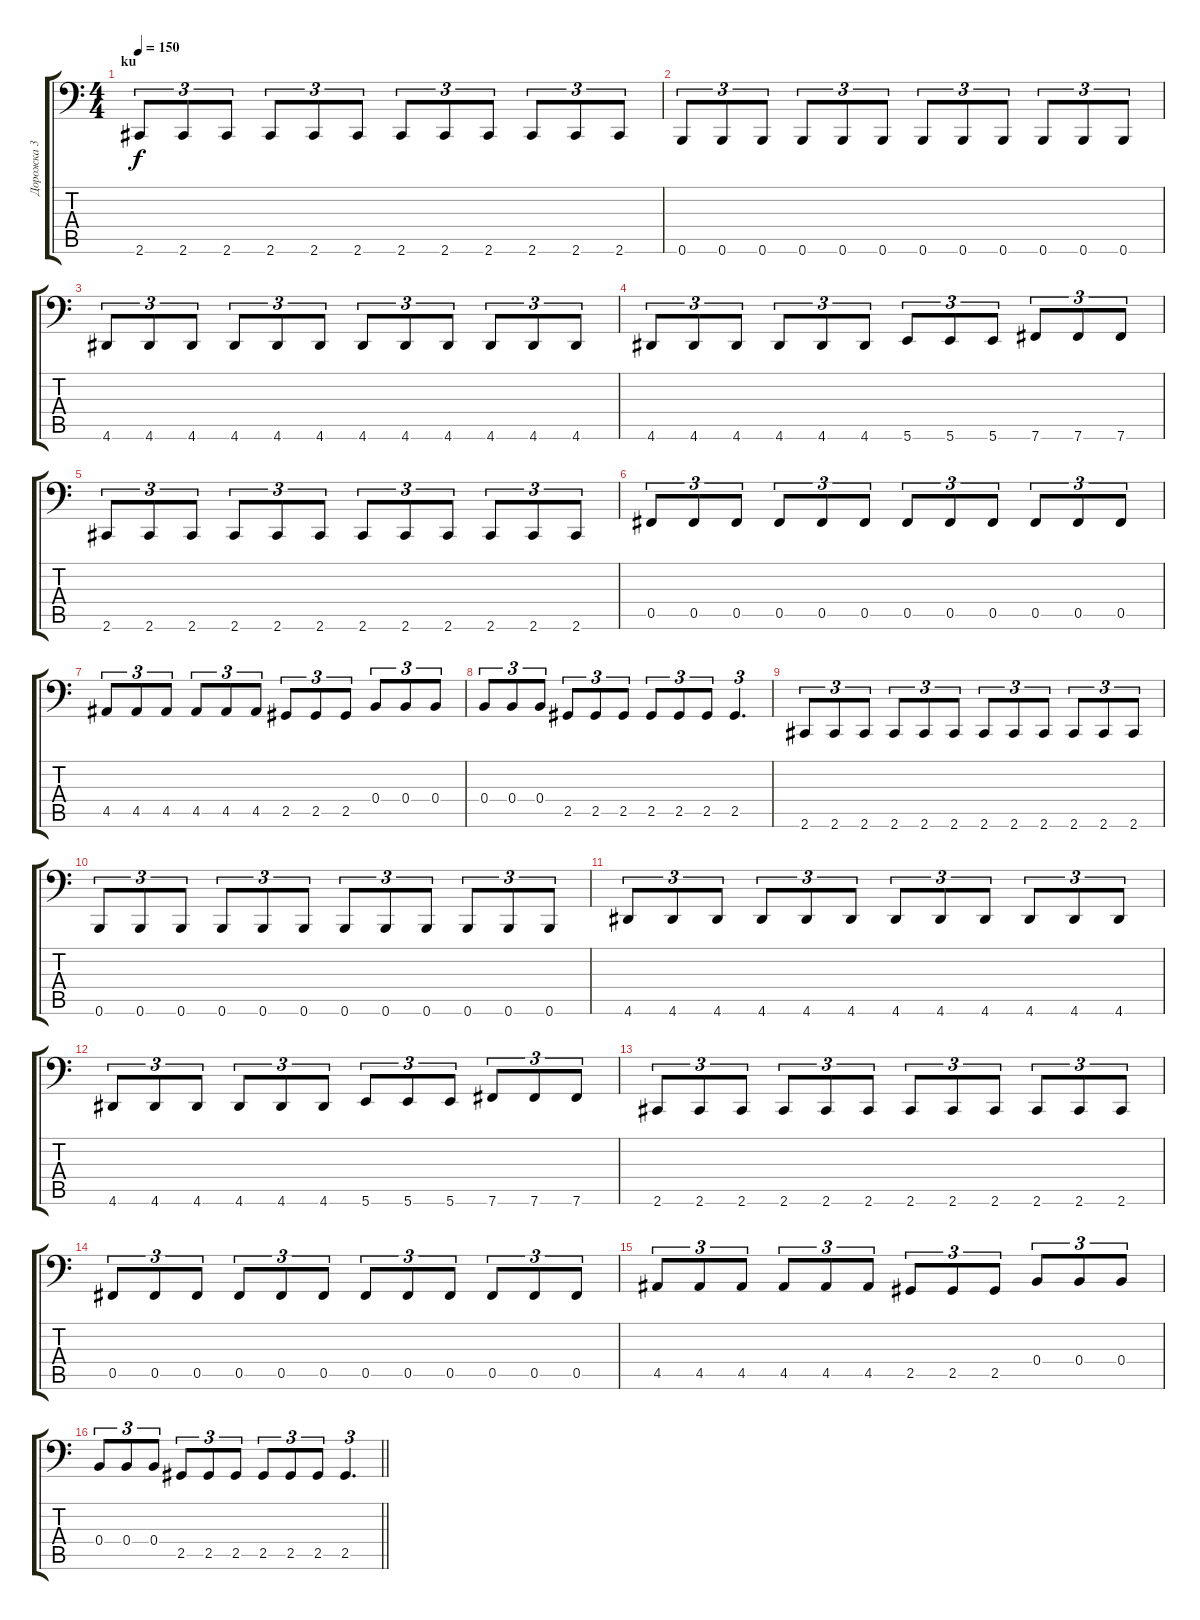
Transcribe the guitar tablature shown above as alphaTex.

\track ("Дорожка 3" "Дорожка 3") {instrument electricbassfinger}
\staff {score tabs}
\tuning (Db3 Ab2 E2 B1 Gb1 B0) {hide}
\ts (4 4)
\section ("" "ku")
\tempo 150
\clef f4
\ks c
2.6.8{tu (3 2) dy f} 2.6.8{tu (3 2)} 2.6.8{tu (3 2)} 2.6.8{tu (3 2)} 2.6.8{tu (3 2)} 2.6.8{tu (3 2)} 2.6.8{tu (3 2)} 2.6.8{tu (3 2)} 2.6.8{tu (3 2)} 2.6.8{tu (3 2)} 2.6.8{tu (3 2)} 2.6.8{tu (3 2)} |
0.6.8{tu (3 2)} 0.6.8{tu (3 2)} 0.6.8{tu (3 2)} 0.6.8{tu (3 2)} 0.6.8{tu (3 2)} 0.6.8{tu (3 2)} 0.6.8{tu (3 2)} 0.6.8{tu (3 2)} 0.6.8{tu (3 2)} 0.6.8{tu (3 2)} 0.6.8{tu (3 2)} 0.6.8{tu (3 2)} |
4.6.8{tu (3 2)} 4.6.8{tu (3 2)} 4.6.8{tu (3 2)} 4.6.8{tu (3 2)} 4.6.8{tu (3 2)} 4.6.8{tu (3 2)} 4.6.8{tu (3 2)} 4.6.8{tu (3 2)} 4.6.8{tu (3 2)} 4.6.8{tu (3 2)} 4.6.8{tu (3 2)} 4.6.8{tu (3 2)} |
4.6.8{tu (3 2)} 4.6.8{tu (3 2)} 4.6.8{tu (3 2)} 4.6.8{tu (3 2)} 4.6.8{tu (3 2)} 4.6.8{tu (3 2)} 5.6.8{tu (3 2)} 5.6.8{tu (3 2)} 5.6.8{tu (3 2)} 7.6.8{tu (3 2)} 7.6.8{tu (3 2)} 7.6.8{tu (3 2)} |
2.6.8{tu (3 2)} 2.6.8{tu (3 2)} 2.6.8{tu (3 2)} 2.6.8{tu (3 2)} 2.6.8{tu (3 2)} 2.6.8{tu (3 2)} 2.6.8{tu (3 2)} 2.6.8{tu (3 2)} 2.6.8{tu (3 2)} 2.6.8{tu (3 2)} 2.6.8{tu (3 2)} 2.6.8{tu (3 2)} |
0.5.8{tu (3 2)} 0.5.8{tu (3 2)} 0.5.8{tu (3 2)} 0.5.8{tu (3 2)} 0.5.8{tu (3 2)} 0.5.8{tu (3 2)} 0.5.8{tu (3 2)} 0.5.8{tu (3 2)} 0.5.8{tu (3 2)} 0.5.8{tu (3 2)} 0.5.8{tu (3 2)} 0.5.8{tu (3 2)} |
4.5.8{tu (3 2)} 4.5.8{tu (3 2)} 4.5.8{tu (3 2)} 4.5.8{tu (3 2)} 4.5.8{tu (3 2)} 4.5.8{tu (3 2)} 2.5.8{tu (3 2)} 2.5.8{tu (3 2)} 2.5.8{tu (3 2)} 0.4.8{tu (3 2)} 0.4.8{tu (3 2)} 0.4.8{tu (3 2)} |
0.4.8{tu (3 2)} 0.4.8{tu (3 2)} 0.4.8{tu (3 2)} 2.5.8{tu (3 2)} 2.5.8{tu (3 2)} 2.5.8{tu (3 2)} 2.5.8{tu (3 2)} 2.5.8{tu (3 2)} 2.5.8{tu (3 2)} 2.5.4{d tu (3 2)} |
2.6.8{tu (3 2)} 2.6.8{tu (3 2)} 2.6.8{tu (3 2)} 2.6.8{tu (3 2)} 2.6.8{tu (3 2)} 2.6.8{tu (3 2)} 2.6.8{tu (3 2)} 2.6.8{tu (3 2)} 2.6.8{tu (3 2)} 2.6.8{tu (3 2)} 2.6.8{tu (3 2)} 2.6.8{tu (3 2)} |
0.6.8{tu (3 2)} 0.6.8{tu (3 2)} 0.6.8{tu (3 2)} 0.6.8{tu (3 2)} 0.6.8{tu (3 2)} 0.6.8{tu (3 2)} 0.6.8{tu (3 2)} 0.6.8{tu (3 2)} 0.6.8{tu (3 2)} 0.6.8{tu (3 2)} 0.6.8{tu (3 2)} 0.6.8{tu (3 2)} |
4.6.8{tu (3 2)} 4.6.8{tu (3 2)} 4.6.8{tu (3 2)} 4.6.8{tu (3 2)} 4.6.8{tu (3 2)} 4.6.8{tu (3 2)} 4.6.8{tu (3 2)} 4.6.8{tu (3 2)} 4.6.8{tu (3 2)} 4.6.8{tu (3 2)} 4.6.8{tu (3 2)} 4.6.8{tu (3 2)} |
4.6.8{tu (3 2)} 4.6.8{tu (3 2)} 4.6.8{tu (3 2)} 4.6.8{tu (3 2)} 4.6.8{tu (3 2)} 4.6.8{tu (3 2)} 5.6.8{tu (3 2)} 5.6.8{tu (3 2)} 5.6.8{tu (3 2)} 7.6.8{tu (3 2)} 7.6.8{tu (3 2)} 7.6.8{tu (3 2)} |
2.6.8{tu (3 2)} 2.6.8{tu (3 2)} 2.6.8{tu (3 2)} 2.6.8{tu (3 2)} 2.6.8{tu (3 2)} 2.6.8{tu (3 2)} 2.6.8{tu (3 2)} 2.6.8{tu (3 2)} 2.6.8{tu (3 2)} 2.6.8{tu (3 2)} 2.6.8{tu (3 2)} 2.6.8{tu (3 2)} |
0.5.8{tu (3 2)} 0.5.8{tu (3 2)} 0.5.8{tu (3 2)} 0.5.8{tu (3 2)} 0.5.8{tu (3 2)} 0.5.8{tu (3 2)} 0.5.8{tu (3 2)} 0.5.8{tu (3 2)} 0.5.8{tu (3 2)} 0.5.8{tu (3 2)} 0.5.8{tu (3 2)} 0.5.8{tu (3 2)} |
4.5.8{tu (3 2)} 4.5.8{tu (3 2)} 4.5.8{tu (3 2)} 4.5.8{tu (3 2)} 4.5.8{tu (3 2)} 4.5.8{tu (3 2)} 2.5.8{tu (3 2)} 2.5.8{tu (3 2)} 2.5.8{tu (3 2)} 0.4.8{tu (3 2)} 0.4.8{tu (3 2)} 0.4.8{tu (3 2)} |
\barLineRight lightlight
0.4.8{tu (3 2)} 0.4.8{tu (3 2)} 0.4.8{tu (3 2)} 2.5.8{tu (3 2)} 2.5.8{tu (3 2)} 2.5.8{tu (3 2)} 2.5.8{tu (3 2)} 2.5.8{tu (3 2)} 2.5.8{tu (3 2)} 2.5.4{d tu (3 2)}
